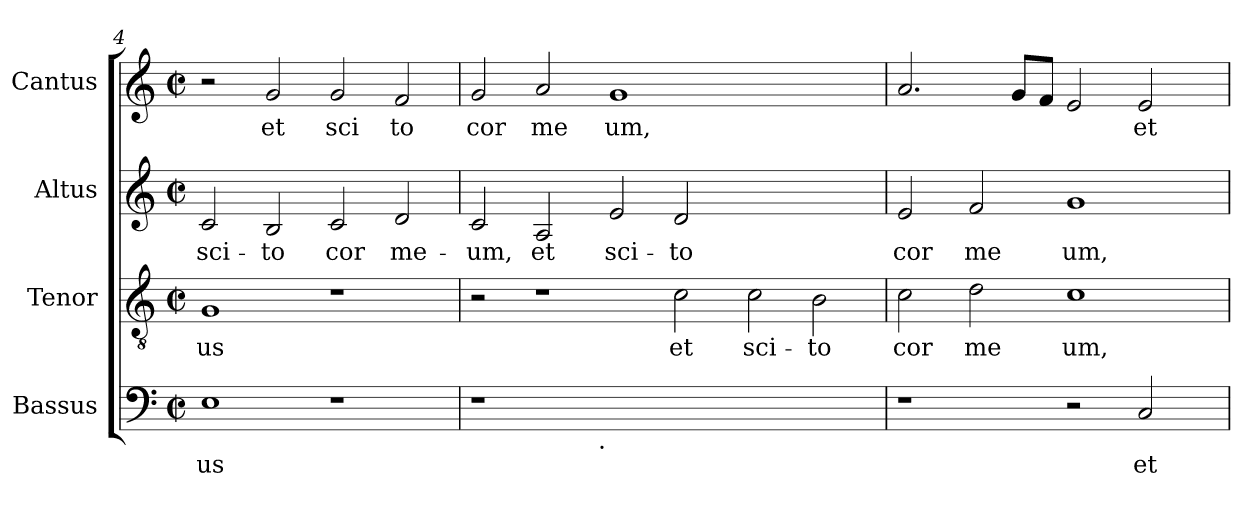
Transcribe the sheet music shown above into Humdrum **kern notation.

**kern	**text	**kern	**text	**kern	**text	**kern	**text
*part4	*part4	*part3	*part3	*part2	*part2	*part1	*part1
*staff4	*staff4	*staff3	*staff3	*staff2	*staff2	*staff1	*staff1
*I"Bassus	*	*I"Tenor	*	*I"Altus	*	*I"Cantus	*
*clefF4	*	*clefGv2	*	*clefG2	*	*clefG2	*
*M2/2	*	*M2/2	*	*M2/2	*	*M2/2	*
*met(c|)	*	*met(c|)	*	*met(c|)	*	*met(c|)	*
=4	=4	=4	=4	=4	=4	=4	=4
!	!LO:LY:b:cj	!	!LO:LY:b:cj	!	!LO:LY:b:cj	!	!
1E	-us	1G	-us	2c/	sci-	2r	.
!	!	!	!	!	!LO:LY:b:cj	!	!LO:LY:b:cj
.	.	.	.	2B/	-to	2g/	et
!	!	!	!	!	!LO:LY:b:cj	!	!LO:LY:b:cj
1r	.	1r	.	2c/	cor	2g/	sci
!	!	!	!	!	!LO:LY:b:cj	!	!LO:LY:b:cj
.	.	.	.	2d/	me-	2f/	to
=5	=5	=5	=5	=5	=5	=5	=5
!	!	!	!	!	!LO:LY:b:cj	!	!LO:LY:b:cj
*^	*	*	*	*	*	*	*
1r	2ryy	.	2r	.	2c/	-um,	2g/	cor
!	!	!	!	!	!	!LO:LY:b:cj	!	!LO:LY:b:cj
.	4...ryy	.	1r	.	2A/	et	2a/	me
!	!LO:TX:b:t=.	!	!	!	!	!	!	!
.	1ryy	.	.	.	.	.	.	.
!	!	!	!	!	!	!LO:LY:b:cj	!	!LO:LY:b
0ryy	.	.	.	.	2e/	sci-	1g	um,
!	!	!	!	!LO:LY:b:cj	!	!LO:LY:b:cj	!	!
.	.	.	2c\	et	2d/	-to	.	.
.	1ryy	.	.	.	.	.	.	.
!	!	!	!	!LO:LY:b:cj	!	!	!	!
.	.	.	2c\	sci-	1ryy	.	1ryy	.
!	!	!	!	!LO:LY:b:cj	!	!	!	!
.	.	.	2B\	-to	.	.	.	.
.	32ryy	.	.	.	.	.	.	.
!!LO:LB:g=z
=6	=6	=6	=6	=6	=6	=6	=6	=6
!	!	!	!	!LO:LY:b:cj	!	!LO:LY:b:cj	!	!
*v	*v	*	*	*	*^	*	*	*
1r	.	2c\	cor	2e/	64ryy	cor	2.a/	.
.	.	.	.	.	1ryy	.	.	.
!	!	!	!LO:LY:b:cj	!	!	!LO:LY:b:cj	!	!
.	.	2d\	me	2f/	.	me	.	.
.	.	.	.	.	.	.	8g/L	.
.	.	.	.	.	.	.	8f/J	.
!	!	!	!LO:LY:b:cj	!	!	!LO:LY:b	!	!
2r	.	1c	um,	1g	.	um,	2e/	.
.	.	.	.	.	2ryy	.	.	.
!	!LO:LY:b:cj	!	!	!	!	!	!	!LO:LY:b:cj
2C/	et	.	.	.	.	.	2e/	et
.	.	.	.	.	4ryy	.	.	.
.	.	.	.	.	8...ryy	.	.	.
*	*	*	*	*v	*v	*	*	*
=	=	=	=	=	=	=	=
*-	*-	*-	*-	*-	*-	*-	*-
